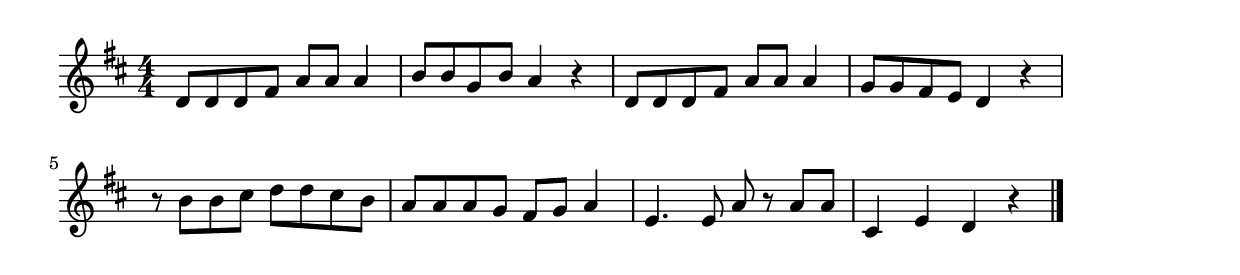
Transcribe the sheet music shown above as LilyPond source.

\version "2.18.2"

% ケーズデンキの歌(ゆめゆめはっぴーいつでもやすい)
% \index{けーず@ケーズデンキの歌(ゆめゆめはっぴーいつでもやすい)}


\score {

\layout {
line-width = #170
indent = 0\mm
}

\relative c' {
\key d \major
\time 4/4
\numericTimeSignature

d8 d d fis a a a4 |
b8 b g b a4 r |
d,8 d d fis a a a4 |
g8 g fis e d4 r |
r8 b'8 b cis  d d cis b |
a a a g  fis g a4 |
e4. e8 a8 r a a |
cis,4 e d r


\bar "|."
}

\midi {}

}